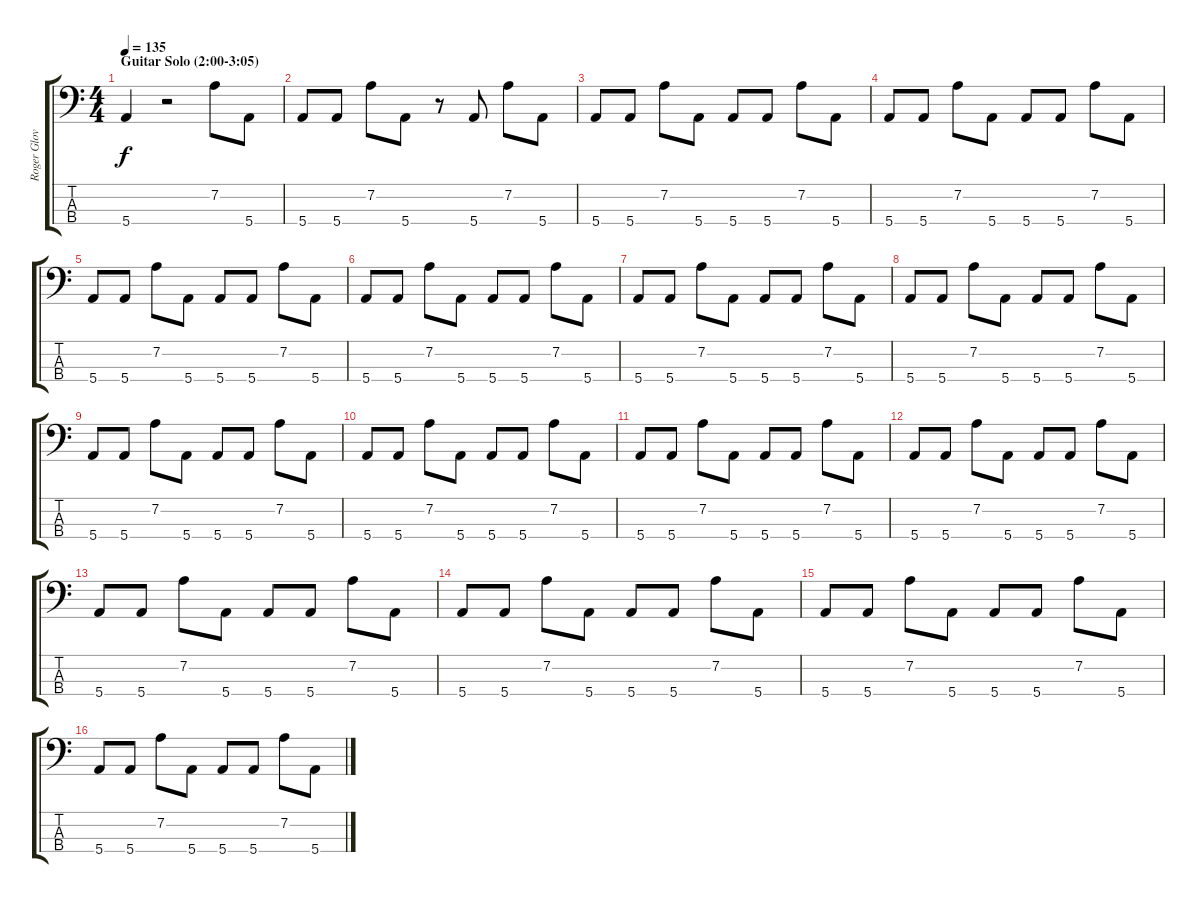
\track ("Roger Glover" "Roger Glov") {instrument electricbassfinger}
\staff {score tabs}
\tuning (G2 D2 A1 E1) {hide}
\ts (4 4)
\section ("" "Guitar Solo (2:00-3:05)")
\tempo 135
\clef f4
\ks c
5.4.4{dy f instrument electricbassfinger} r.2 7.2.8 5.4.8 |
5.4.8 5.4.8 7.2.8 5.4.8 r.8 5.4.8 7.2.8 5.4.8 |
5.4.8 5.4.8 7.2.8 5.4.8 5.4.8 5.4.8 7.2.8 5.4.8 |
5.4.8 5.4.8 7.2.8 5.4.8 5.4.8 5.4.8 7.2.8 5.4.8 |
5.4.8 5.4.8 7.2.8 5.4.8 5.4.8 5.4.8 7.2.8 5.4.8 |
5.4.8 5.4.8 7.2.8 5.4.8 5.4.8 5.4.8 7.2.8 5.4.8 |
5.4.8 5.4.8 7.2.8 5.4.8 5.4.8 5.4.8 7.2.8 5.4.8 |
5.4.8 5.4.8 7.2.8 5.4.8 5.4.8 5.4.8 7.2.8 5.4.8 |
5.4.8 5.4.8 7.2.8 5.4.8 5.4.8 5.4.8 7.2.8 5.4.8 |
5.4.8 5.4.8 7.2.8 5.4.8 5.4.8 5.4.8 7.2.8 5.4.8 |
5.4.8 5.4.8 7.2.8 5.4.8 5.4.8 5.4.8 7.2.8 5.4.8 |
5.4.8 5.4.8 7.2.8 5.4.8 5.4.8 5.4.8 7.2.8 5.4.8 |
5.4.8 5.4.8 7.2.8 5.4.8 5.4.8 5.4.8 7.2.8 5.4.8 |
5.4.8 5.4.8 7.2.8 5.4.8 5.4.8 5.4.8 7.2.8 5.4.8 |
5.4.8 5.4.8 7.2.8 5.4.8 5.4.8 5.4.8 7.2.8 5.4.8 |
5.4.8 5.4.8 7.2.8 5.4.8 5.4.8 5.4.8 7.2.8 5.4.8
